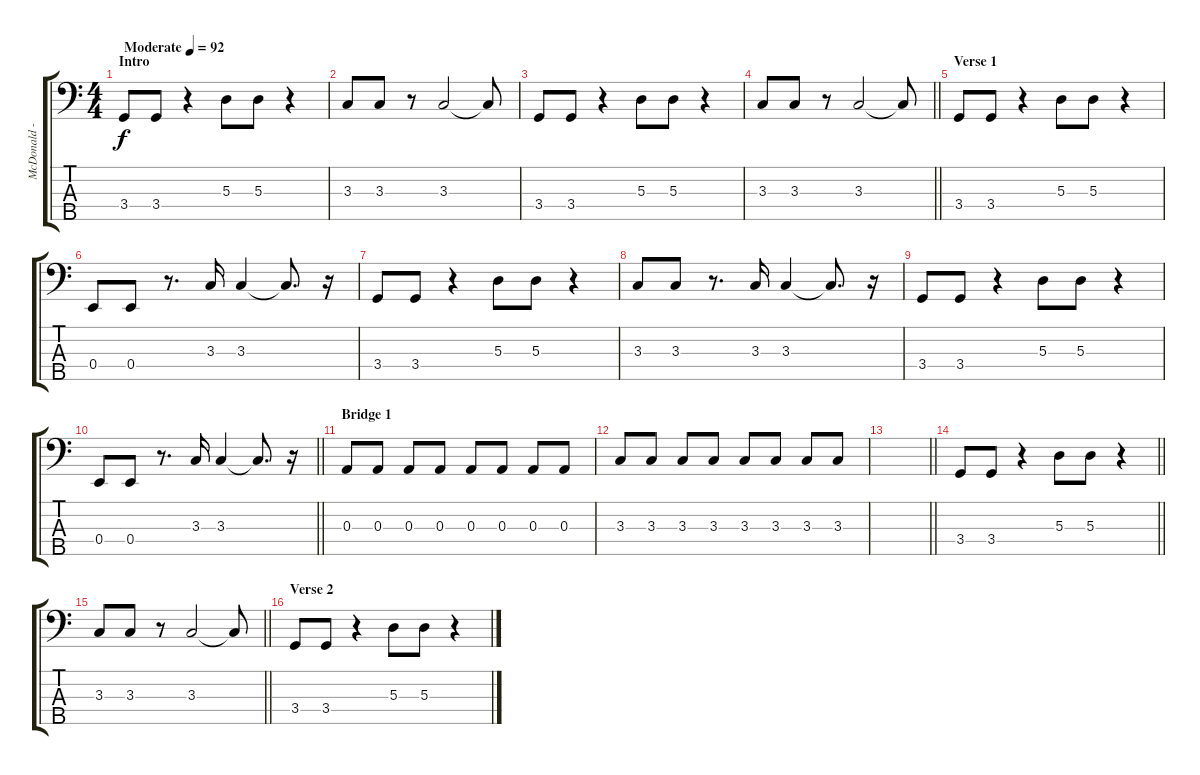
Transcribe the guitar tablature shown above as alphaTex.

\track ("McDonald - Bass" "McDonald -") {instrument electricbassfinger}
\staff {score tabs}
\tuning (G2 D2 A1 E1 B0) {hide}
\ts (4 4)
\section ("" "Intro")
\tempo (92 "Moderate")
\clef f4
\ks c
3.4.8{dy f instrument electricbassfinger} 3.4.8 r.4 5.3.8 5.3.8 r.4 |
3.3.8 3.3.8 r.8 3.3.2 3.3{t}.8 |
3.4.8 3.4.8 r.4 5.3.8 5.3.8 r.4 |
\barLineRight lightlight
3.3.8 3.3.8 r.8 3.3.2 3.3{t}.8 |
\section ("" "Verse 1")
3.4.8 3.4.8 r.4 5.3.8 5.3.8 r.4 |
0.4.8 0.4.8 r.8{d} 3.3.16 3.3.4 3.3{t}.8{d} r.16 |
3.4.8 3.4.8 r.4 5.3.8 5.3.8 r.4 |
3.3.8 3.3.8 r.8{d} 3.3.16 3.3.4 3.3{t}.8{d} r.16 |
3.4.8 3.4.8 r.4 5.3.8 5.3.8 r.4 |
\barLineRight lightlight
0.4.8 0.4.8 r.8{d} 3.3.16 3.3.4 3.3{t}.8{d} r.16 |
\section ("" "Bridge 1")
0.3.8 0.3.8 0.3.8 0.3.8 0.3.8 0.3.8 0.3.8 0.3.8 |
3.3.8 3.3.8 3.3.8 3.3.8 3.3.8 3.3.8 3.3.8 3.3.8 |
\barLineRight lightlight
|
\section ("" "")
\barLineRight lightlight
3.4.8 3.4.8 r.4 5.3.8 5.3.8 r.4 |
\section ("" "")
\barLineRight lightlight
3.3.8 3.3.8 r.8 3.3.2 3.3{t}.8 |
\section ("" "Verse 2")
3.4.8 3.4.8 r.4 5.3.8 5.3.8 r.4
